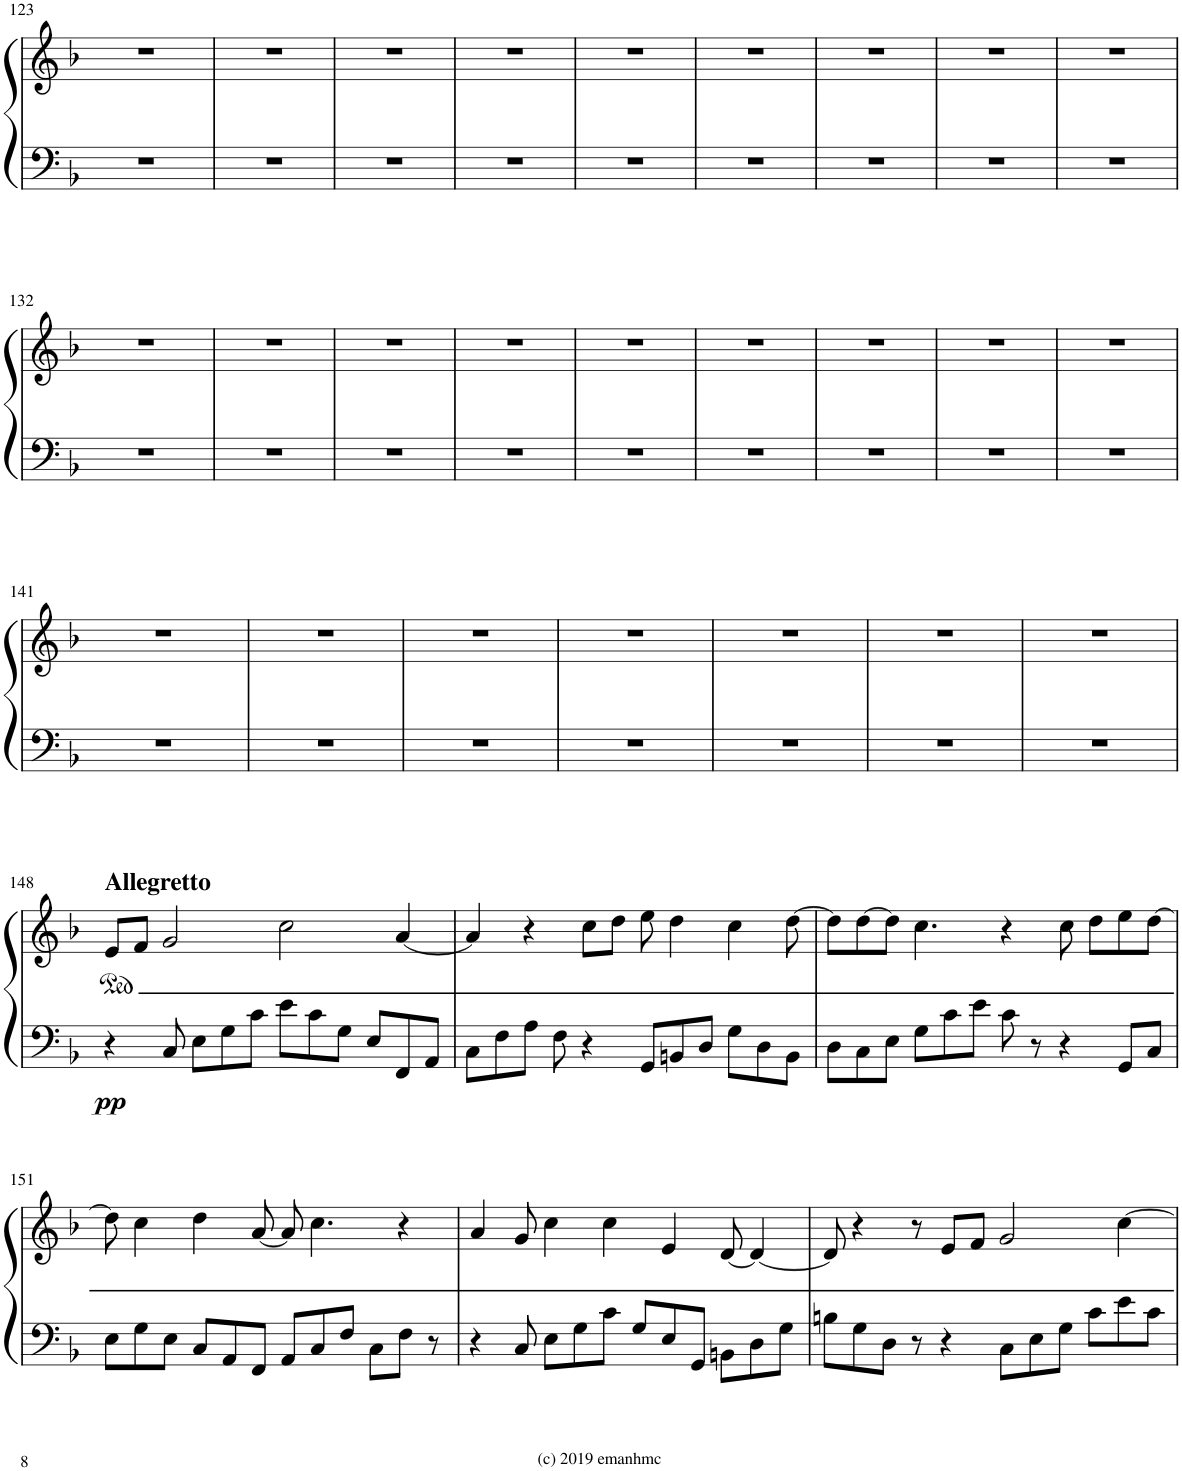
**kern	**kern	**dynam
*part1	*part1	*part1
*staff2	*staff1	*staff1/2
*I"Piano	*	*
*I'Pno.	*	*
!!LO:PB:g=z
*clefF4	*clefG2	*
*k[b-]	*k[b-]	*
*M12/8	*M12/8	*
=123	=123	=123
1.r	1.r	.
=124	=124	=124
1.r	1.r	.
=125	=125	=125
1.r	1.r	.
=126	=126	=126
1.r	1.r	.
=127	=127	=127
1.r	1.r	.
=128	=128	=128
1.r	1.r	.
=129	=129	=129
1.r	1.r	.
=130	=130	=130
1.r	1.r	.
=131	=131	=131
1.r	1.r	.
!!LO:LB:g=z
=132	=132	=132
1.r	1.r	.
=133	=133	=133
1.r	1.r	.
=134	=134	=134
1.r	1.r	.
=135	=135	=135
1.r	1.r	.
=136	=136	=136
1.r	1.r	.
=137	=137	=137
1.r	1.r	.
=138	=138	=138
1.r	1.r	.
=139	=139	=139
1.r	1.r	.
=140	=140	=140
1.r	1.r	.
!!LO:LB:g=z
=141	=141	=141
1.r	1.r	.
=142	=142	=142
1.r	1.r	.
=143	=143	=143
1.r	1.r	.
=144	=144	=144
1.r	1.r	.
=145	=145	=145
1.r	1.r	.
=146	=146	=146
1.r	1.r	.
=147	=147	=147
1.r	1.r	.
!!LO:LB:g=z
=148	=148	=148
!	!LO:TX:a:B:t=Allegretto	!
!	!	!LO:DY:b=2
4r	8e/L	pp
.	8f/J	.
8C/	2g/	.
8E\L	.	.
8G\	.	.
8c\J	.	.
8e\L	2cc\	.
8c\	.	.
8G\J	.	.
8E/L	.	.
8FF/	[4a/	.
8AA/J	.	.
=149	=149	=149
8C\L	4a/]	.
8F\	.	.
8A\J	4r	.
8F\	.	.
4r	8cc\L	.
.	8dd\J	.
8GG/L	8ee\	.
8BBn/	4dd\	.
8D/J	.	.
8G\L	4cc\	.
8D\	.	.
8BB\J	[8dd\	.
=150	=150	=150
8D\L	8dd\L]	.
8C\	[8dd\	.
8E\J	8dd\J]	.
8G\L	4.cc\	.
8c\	.	.
8e\J	.	.
8c\	4r	.
8r	.	.
4r	8cc\	.
.	8dd\L	.
8GG/L	8ee\	.
8C/J	[8dd\J	.
!!LO:LB:g=z
=151	=151	=151
8E\L	8dd\]	.
8G\	4cc\	.
8E\J	.	.
8C/L	4dd\	.
8AA/	.	.
8FF/J	[8a/	.
8AA/L	8a/]	.
8C/	4.cc\	.
8F/J	.	.
8C\L	.	.
8F\J	4r	.
8r	.	.
=152	=152	=152
4r	4a/	.
8C/	8g/	.
8E\L	4cc\	.
8G\	.	.
8c\J	4cc\	.
8G/L	.	.
8E/	4e/	.
8GG/J	.	.
8BBn\L	[8d/	.
8D\	4d/_	.
8G\J	.	.
=153	=153	=153
8Bn\L	8d/]	.
8G\	4r	.
8D\J	.	.
8r	8r	.
4r	8e/L	.
.	8f/J	.
8C\L	2g/	.
8E\	.	.
8G\J	.	.
8c\L	.	.
8e\	[4cc\	.
8c\J	.	.
=	=	=
*-	*-	*-
